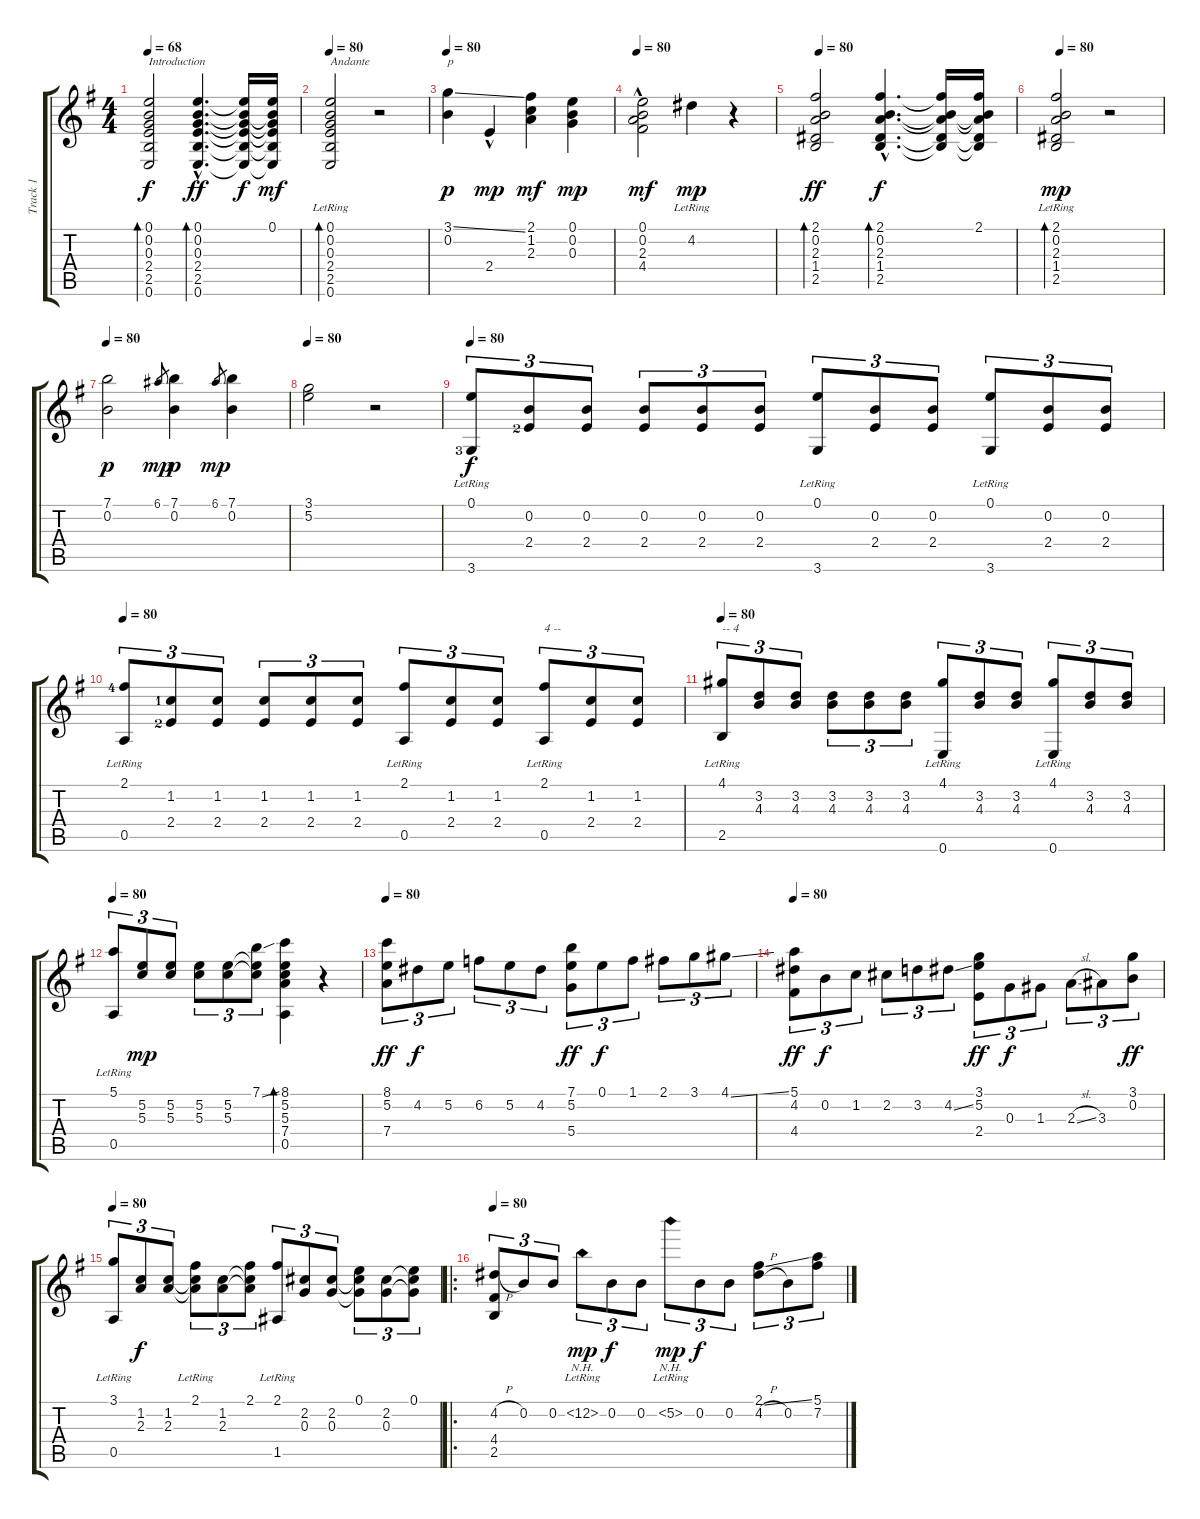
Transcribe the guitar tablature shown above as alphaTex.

\track ("Track 1" "Track 1") {instrument acousticguitarnylon}
\staff {score tabs}
\tuning (E4 B3 G3 D3 A2 E2) {hide}
\ts (4 4)
\tempo 68
\tempo 80
\tempo 68
\clef g2
\ks g
(0.1 0.2 0.3 2.4 2.5 0.6).2{bd 60 txt "Introduction" dy f instrument acousticguitarnylon} (0.1{hac} 0.2{hac} 0.3{hac} 2.4{hac} 2.5{hac} 0.6{hac}).4{d bd 60 dy ff} (0.1{t} 0.2{t} 0.3{t} 2.4{t} 2.5{t} 0.6{t}).16{dy f} (0.1 0.2{t} 0.3{t} 2.4{t} 2.5{t} 0.6{t}).16{dy mf} |
\tempo 80
(0.1{lr} 0.2{lr} 0.3{lr} 2.4 2.5{lr} 0.6{lr}).2{bd 60 txt "Andante"} r.2 |
\tempo 80
(3.1{ss} 0.2).4{txt "p" dy p} 2.4{hac}.4{dy mp} (2.1 1.2 2.3).4{dy mf} (0.1 0.2 0.3).4{dy mp} |
\tempo 80
(0.1 0.2{hac} 2.3{hac} 4.4{hac}).2{dy mf} 4.2{lr}.4{dy mp} r.4 |
\tempo 80
(2.1 0.2 2.3 1.4 2.5).2{bd 60 dy ff} (2.1{hac} 0.2{hac} 2.3{hac} 1.4{hac} 2.5{hac}).4{d bd 60 dy f} (2.1{t} 0.2{t} 2.3{t} 1.4{t} 2.5{t}).16 (2.1 0.2{t} 2.3{t} 1.4{t} 2.5{t}).16 |
\tempo 80
(2.1{lr} 0.2{lr} 2.3{lr} 1.4{lr} 2.5{lr}).2{bd 60 dy mp} r.2 |
\tempo 80
(7.1 0.2).2{dy p} 6.1.8{gr dy mp} (7.1 0.2).4{dy p} 6.1.8{gr dy mp} (7.1 0.2).4 |
\tempo 80
(3.1 5.2).2 r.2 |
\tempo 80
(0.1{lr} 3.6{lr lf 4}).8{tu (3 2) dy f} (0.2 2.4{lf 3}).8{tu (3 2)} (0.2 2.4).8{tu (3 2)} (0.2 2.4).8{tu (3 2)} (0.2 2.4).8{tu (3 2)} (0.2 2.4).8{tu (3 2)} (0.1{lr} 3.6{lr}).8{tu (3 2)} (0.2 2.4).8{tu (3 2)} (0.2 2.4).8{tu (3 2)} (0.1{lr} 3.6{lr}).8{tu (3 2)} (0.2 2.4).8{tu (3 2)} (0.2 2.4).8{tu (3 2)} |
\tempo 80
(2.1{lr lf 5} 0.5{lr}).8{tu (3 2)} (1.2{lf 2} 2.4{lf 3}).8{tu (3 2)} (1.2 2.4).8{tu (3 2)} (1.2 2.4).8{tu (3 2)} (1.2 2.4).8{tu (3 2)} (1.2 2.4).8{tu (3 2)} (2.1{lr} 0.5{lr}).8{tu (3 2)} (1.2 2.4).8{tu (3 2)} (1.2 2.4).8{tu (3 2)} (2.1{lr} 0.5{lr}).8{tu (3 2) txt "4 --"} (1.2 2.4).8{tu (3 2)} (1.2 2.4).8{tu (3 2)} |
\tempo 80
(4.1{lr} 2.5{lr}).8{tu (3 2) txt "-- 4"} (3.2 4.3).8{tu (3 2)} (3.2 4.3).8{tu (3 2)} (3.2 4.3).8{tu (3 2)} (3.2 4.3).8{tu (3 2)} (3.2 4.3).8{tu (3 2)} (4.1{lr} 0.6).8{tu (3 2)} (3.2 4.3).8{tu (3 2)} (3.2 4.3).8{tu (3 2)} (4.1{lr} 0.6).8{tu (3 2)} (3.2 4.3).8{tu (3 2)} (3.2 4.3).8{tu (3 2)} |
\tempo 80
(5.1{lr} 0.5{lr}).8{tu (3 2)} (5.2 5.3).8{tu (3 2) dy mp} (5.2 5.3).8{tu (3 2)} (5.2 5.3).8{tu (3 2)} (5.2 5.3).8{tu (3 2)} (7.1{ss} 5.2{t} 5.3{t}).8{tu (3 2)} (8.1 5.2 5.3 7.4 0.5).4{bd 120} r.4 |
\tempo 80
(8.1 5.2 7.4).8{tu (3 2) dy ff} 4.2.8{tu (3 2) dy f} 5.2.8{tu (3 2)} 6.2.8{tu (3 2)} 5.2.8{tu (3 2)} 4.2.8{tu (3 2)} (7.1 5.2 5.4).8{tu (3 2) dy ff} 0.1.8{tu (3 2) dy f} 1.1.8{tu (3 2)} 2.1.8{tu (3 2)} 3.1.8{tu (3 2)} 4.1{ss}.8{tu (3 2)} |
\tempo 80
(5.1 4.2 4.4).8{tu (3 2) dy ff} 0.2.8{tu (3 2) dy f} 1.2.8{tu (3 2)} 2.2.8{tu (3 2)} 3.2.8{tu (3 2)} 4.2{ss}.8{tu (3 2)} (3.1 5.2 2.4).8{tu (3 2) dy ff} 0.3.8{tu (3 2) dy f} 1.3.8{tu (3 2)} 2.3{sl}.8{tu (3 2)} 3.3.8{tu (3 2)} (3.1 0.2).8{tu (3 2) dy ff} |
\tempo 80
(3.1{lr} 0.5{lr}).8{tu (3 2)} (1.2 2.3).8{tu (3 2) dy f} (1.2 2.3).8{tu (3 2)} (2.1{lr} 1.2{t} 2.3{t}).8{tu (3 2)} (1.2 2.3).8{tu (3 2)} (2.1 1.2{t} 2.3{t}).8{tu (3 2)} (2.1{lr} 1.5{lr}).8{tu (3 2)} (2.2 0.3).8{tu (3 2)} (2.2 0.3).8{tu (3 2)} (0.1 2.2{t} 0.3{t}).8{tu (3 2)} (2.2 0.3).8{tu (3 2)} (0.1 2.2{t} 0.3{t}).8{tu (3 2)} |
\ro
\tempo 80
(4.2{h} 4.4 2.5).8{tu (3 2)} 0.2.8{tu (3 2)} 0.2.8{tu (3 2)} 12.2{nh lr}.8{tu (3 2) dy mp} 0.2.8{tu (3 2) dy f} 0.2.8{tu (3 2)} 5.2{nh lr}.8{tu (3 2) dy mp} 0.2.8{tu (3 2) dy f} 0.2.8{tu (3 2)} (2.1{ss} 4.2{h}).8{tu (3 2)} 0.2.8{tu (3 2)} (5.1{ss} 7.2).8{tu (3 2)}
